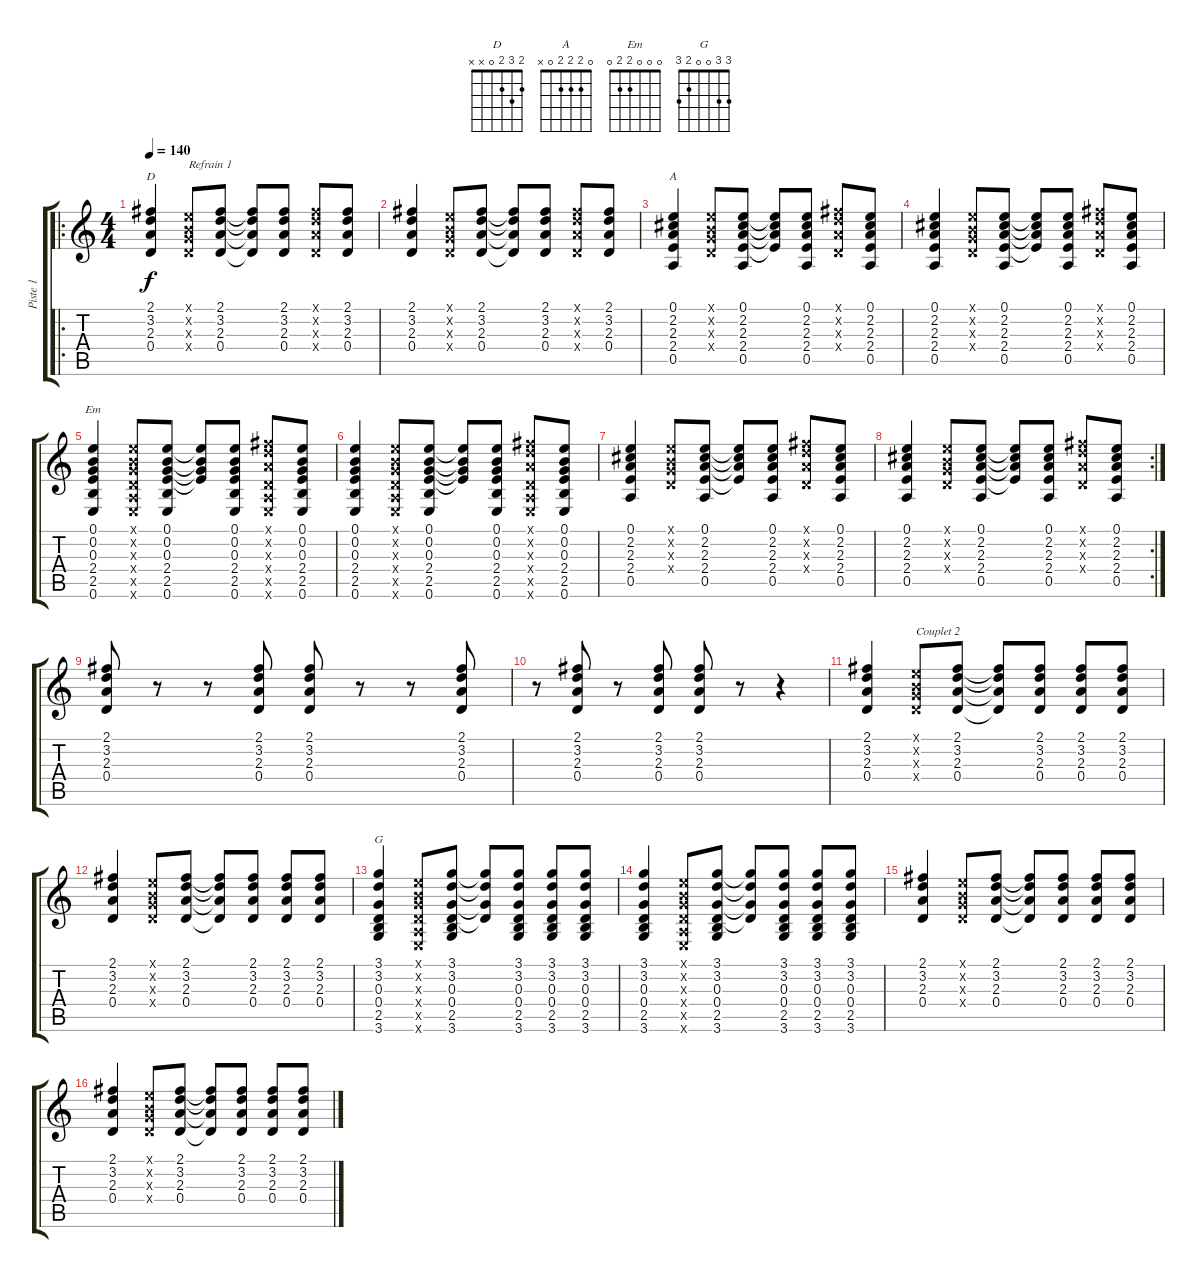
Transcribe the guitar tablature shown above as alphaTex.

\track ("Piste 1" "Piste 1") {instrument acousticguitarnylon}
\staff {score tabs}
\tuning (E4 B3 G3 D3 A2 E2) {hide}
\chord ("D" 2 3 2 0 x x)
\chord ("A" 0 2 2 2 0 x)
\chord ("Em" 0 0 0 2 2 0)
\chord ("G" 3 3 0 0 2 3)
\ro
\ts (4 4)
\tempo 140
\clef g2
\ks c
(2.1 3.2 2.3 0.4).4{ch "D" dy f} (0.1{x} 0.2{x} 0.3{x} 0.4{x}).8{txt "Refrain 1"} (2.1 3.2 2.3 0.4).8 (2.1{t} 3.2{t} 2.3{t} 0.4{t}).8 (2.1 3.2 2.3 0.4).8 (2.1{x} 3.2{x} 2.3{x} 0.4{x}).8 (2.1 3.2 2.3 0.4).8 |
(2.1 3.2 2.3 0.4).4 (0.1{x} 0.2{x} 0.3{x} 0.4{x}).8 (2.1 3.2 2.3 0.4).8 (2.1{t} 3.2{t} 2.3{t} 0.4{t}).8 (2.1 3.2 2.3 0.4).8 (2.1{x} 3.2{x} 2.3{x} 0.4{x}).8 (2.1 3.2 2.3 0.4).8 |
(0.1 2.2 2.3 2.4 0.5).4{ch "A"} (0.1{x} 0.2{x} 0.3{x} 0.4{x}).8 (0.1 2.2 2.3 2.4 0.5).8 (0.1{t} 2.2{t} 2.3{t} 2.4{t}).8 (0.1 2.2 2.3 2.4 0.5).8 (2.1{x} 3.2{x} 2.3{x} 0.4{x}).8 (0.1 2.2 2.3 2.4 0.5).8 |
(0.1 2.2 2.3 2.4 0.5).4 (0.1{x} 0.2{x} 0.3{x} 0.4{x}).8 (0.1 2.2 2.3 2.4 0.5).8 (0.1{t} 2.2{t} 2.3{t} 2.4{t}).8 (0.1 2.2 2.3 2.4 0.5).8 (2.1{x} 3.2{x} 2.3{x} 0.4{x}).8 (0.1 2.2 2.3 2.4 0.5).8 |
(0.1 0.2 0.3 2.4 2.5 0.6).4{ch "Em"} (0.1{x} 0.2{x} 0.3{x} 0.4{x} 0.5{x} 0.6{x}).8 (0.1 0.2 0.3 2.4 2.5 0.6).8 (0.1{t} 0.2{t} 0.3{t} 2.4{t}).8 (0.1 0.2 0.3 2.4 2.5 0.6).8 (2.1{x} 3.2{x} 2.3{x} 0.4{x} 0.5{x} 0.6{x}).8 (0.1 0.2 0.3 2.4 2.5 0.6).8 |
(0.1 0.2 0.3 2.4 2.5 0.6).4 (0.1{x} 0.2{x} 0.3{x} 0.4{x} 0.5{x} 0.6{x}).8 (0.1 0.2 0.3 2.4 2.5 0.6).8 (0.1{t} 0.2{t} 0.3{t} 2.4{t}).8 (0.1 0.2 0.3 2.4 2.5 0.6).8 (2.1{x} 3.2{x} 2.3{x} 0.4{x} 0.5{x} 0.6{x}).8 (0.1 0.2 0.3 2.4 2.5 0.6).8 |
(0.1 2.2 2.3 2.4 0.5).4 (0.1{x} 0.2{x} 0.3{x} 0.4{x}).8 (0.1 2.2 2.3 2.4 0.5).8 (0.1{t} 2.2{t} 2.3{t} 2.4{t}).8 (0.1 2.2 2.3 2.4 0.5).8 (2.1{x} 3.2{x} 2.3{x} 0.4{x}).8 (0.1 2.2 2.3 2.4 0.5).8 |
\rc 2
(0.1 2.2 2.3 2.4 0.5).4 (0.1{x} 0.2{x} 0.3{x} 0.4{x}).8 (0.1 2.2 2.3 2.4 0.5).8 (0.1{t} 2.2{t} 2.3{t} 2.4{t}).8 (0.1 2.2 2.3 2.4 0.5).8 (2.1{x} 3.2{x} 2.3{x} 0.4{x}).8 (0.1 2.2 2.3 2.4 0.5).8 |
(2.1 3.2 2.3 0.4).8 r.8 r.8 (2.1 3.2 2.3 0.4).8 (2.1 3.2 2.3 0.4).8 r.8 r.8 (2.1 3.2 2.3 0.4).8 |
r.8 (2.1 3.2 2.3 0.4).8 r.8 (2.1 3.2 2.3 0.4).8 (2.1 3.2 2.3 0.4).8 r.8 r.4 |
(2.1 3.2 2.3 0.4).4 (0.1{x} 0.2{x} 0.3{x} 0.4{x}).8{txt "Couplet 2"} (2.1 3.2 2.3 0.4).8 (2.1{t} 3.2{t} 2.3{t} 0.4{t}).8 (2.1 3.2 2.3 0.4).8 (2.1 3.2 2.3 0.4).8 (2.1 3.2 2.3 0.4).8 |
(2.1 3.2 2.3 0.4).4 (0.1{x} 0.2{x} 0.3{x} 0.4{x}).8 (2.1 3.2 2.3 0.4).8 (2.1{t} 3.2{t} 2.3{t} 0.4{t}).8 (2.1 3.2 2.3 0.4).8 (2.1 3.2 2.3 0.4).8 (2.1 3.2 2.3 0.4).8 |
(3.1 3.2 0.3 0.4 2.5 3.6).4{ch "G"} (0.1{x} 0.2{x} 0.3{x} 0.4{x} 0.5{x} 0.6{x}).8 (3.1 3.2 0.3 0.4 2.5 3.6).8 (3.1{t} 3.2{t} 0.3{t} 0.4{t}).8 (3.1 3.2 0.3 0.4 2.5 3.6).8 (3.1 3.2 0.3 0.4 2.5 3.6).8 (3.1 3.2 0.3 0.4 2.5 3.6).8 |
(3.1 3.2 0.3 0.4 2.5 3.6).4 (0.1{x} 0.2{x} 0.3{x} 0.4{x} 0.5{x} 0.6{x}).8 (3.1 3.2 0.3 0.4 2.5 3.6).8 (3.1{t} 3.2{t} 0.3{t} 0.4{t}).8 (3.1 3.2 0.3 0.4 2.5 3.6).8 (3.1 3.2 0.3 0.4 2.5 3.6).8 (3.1 3.2 0.3 0.4 2.5 3.6).8 |
(2.1 3.2 2.3 0.4).4 (0.1{x} 0.2{x} 0.3{x} 0.4{x}).8 (2.1 3.2 2.3 0.4).8 (2.1{t} 3.2{t} 2.3{t} 0.4{t}).8 (2.1 3.2 2.3 0.4).8 (2.1 3.2 2.3 0.4).8 (2.1 3.2 2.3 0.4).8 |
(2.1 3.2 2.3 0.4).4 (0.1{x} 0.2{x} 0.3{x} 0.4{x}).8 (2.1 3.2 2.3 0.4).8 (2.1{t} 3.2{t} 2.3{t} 0.4{t}).8 (2.1 3.2 2.3 0.4).8 (2.1 3.2 2.3 0.4).8 (2.1 3.2 2.3 0.4).8
